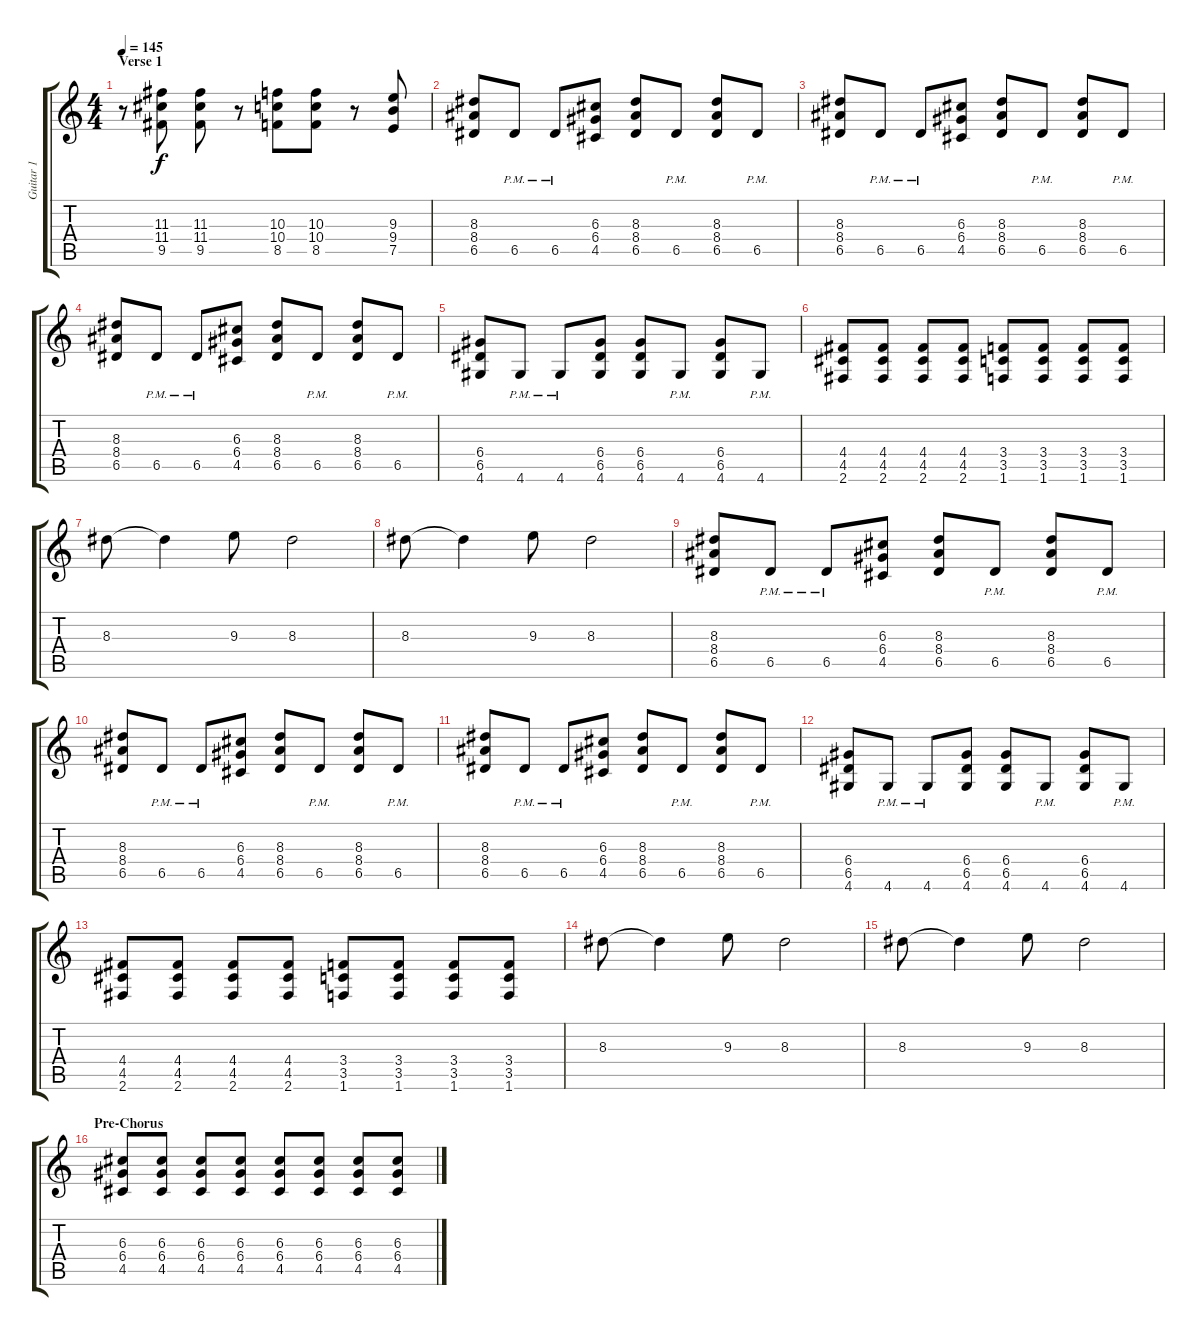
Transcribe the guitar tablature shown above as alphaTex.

\track ("Guitar 1" "Guitar 1") {instrument distortionguitar}
\staff {score tabs}
\tuning (E4 B3 G3 D3 A2 E2) {hide}
\ts (4 4)
\section ("" "Verse 1")
\tempo 145
\clef g2
\ks c
r.8{dy f} (11.3 11.4 9.5).8 (11.3 11.4 9.5).8 r.8 (10.3 10.4 8.5).8 (10.3 10.4 8.5).8 r.8 (9.3 9.4 7.5).8 |
(8.3 8.4 6.5).8 6.5{pm}.8 6.5{pm}.8 (6.3 6.4 4.5).8 (8.3 8.4 6.5).8 6.5{pm}.8 (8.3 8.4 6.5).8 6.5{pm}.8 |
(8.3 8.4 6.5).8 6.5{pm}.8 6.5{pm}.8 (6.3 6.4 4.5).8 (8.3 8.4 6.5).8 6.5{pm}.8 (8.3 8.4 6.5).8 6.5{pm}.8 |
(8.3 8.4 6.5).8 6.5{pm}.8 6.5{pm}.8 (6.3 6.4 4.5).8 (8.3 8.4 6.5).8 6.5{pm}.8 (8.3 8.4 6.5).8 6.5{pm}.8 |
(6.4 6.5 4.6).8 4.6{pm}.8 4.6{pm}.8 (6.4 6.5 4.6).8 (6.4 6.5 4.6).8 4.6{pm}.8 (6.4 6.5 4.6).8 4.6{pm}.8 |
(4.4 4.5 2.6).8 (4.4 4.5 2.6).8 (4.4 4.5 2.6).8 (4.4 4.5 2.6).8 (3.4 3.5 1.6).8 (3.4 3.5 1.6).8 (3.4 3.5 1.6).8 (3.4 3.5 1.6).8 |
8.3.8 8.3{t}.4 9.3.8 8.3.2 |
8.3.8 8.3{t}.4 9.3.8 8.3.2 |
(8.3 8.4 6.5).8 6.5{pm}.8 6.5{pm}.8 (6.3 6.4 4.5).8 (8.3 8.4 6.5).8 6.5{pm}.8 (8.3 8.4 6.5).8 6.5{pm}.8 |
(8.3 8.4 6.5).8 6.5{pm}.8 6.5{pm}.8 (6.3 6.4 4.5).8 (8.3 8.4 6.5).8 6.5{pm}.8 (8.3 8.4 6.5).8 6.5{pm}.8 |
(8.3 8.4 6.5).8 6.5{pm}.8 6.5{pm}.8 (6.3 6.4 4.5).8 (8.3 8.4 6.5).8 6.5{pm}.8 (8.3 8.4 6.5).8 6.5{pm}.8 |
(6.4 6.5 4.6).8 4.6{pm}.8 4.6{pm}.8 (6.4 6.5 4.6).8 (6.4 6.5 4.6).8 4.6{pm}.8 (6.4 6.5 4.6).8 4.6{pm}.8 |
(4.4 4.5 2.6).8 (4.4 4.5 2.6).8 (4.4 4.5 2.6).8 (4.4 4.5 2.6).8 (3.4 3.5 1.6).8 (3.4 3.5 1.6).8 (3.4 3.5 1.6).8 (3.4 3.5 1.6).8 |
8.3.8 8.3{t}.4 9.3.8 8.3.2 |
8.3.8 8.3{t}.4 9.3.8 8.3.2 |
\section ("" "Pre-Chorus")
(6.3 6.4 4.5).8 (6.3 6.4 4.5).8 (6.3 6.4 4.5).8 (6.3 6.4 4.5).8 (6.3 6.4 4.5).8 (6.3 6.4 4.5).8 (6.3 6.4 4.5).8 (6.3 6.4 4.5).8
